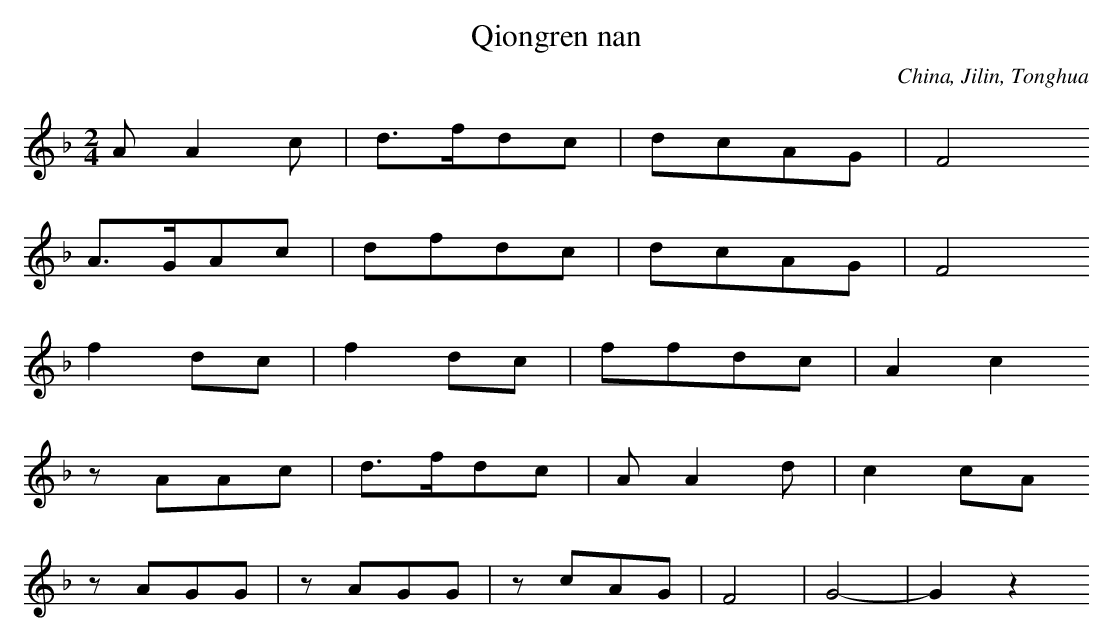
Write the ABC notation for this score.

X:1
T: Qiongren nan
O: China, Jilin, Tonghua
M: 2/4
L: 1/16
K: F
A2A4c2 | d3fd2c2 | d2c2A2G2 | F8
A3GA2c2 | d2f2d2c2 | d2c2A2G2 | F8
f4d2c2 | f4d2c2 | f2f2d2c2 | A4c4
z2A2A2c2 | d3fd2c2 | A2A4d2 | c4c2A2
z2A2G2G2 | z2A2G2G2 | z2c2A2G2 | F8 | G8- | G4z4
